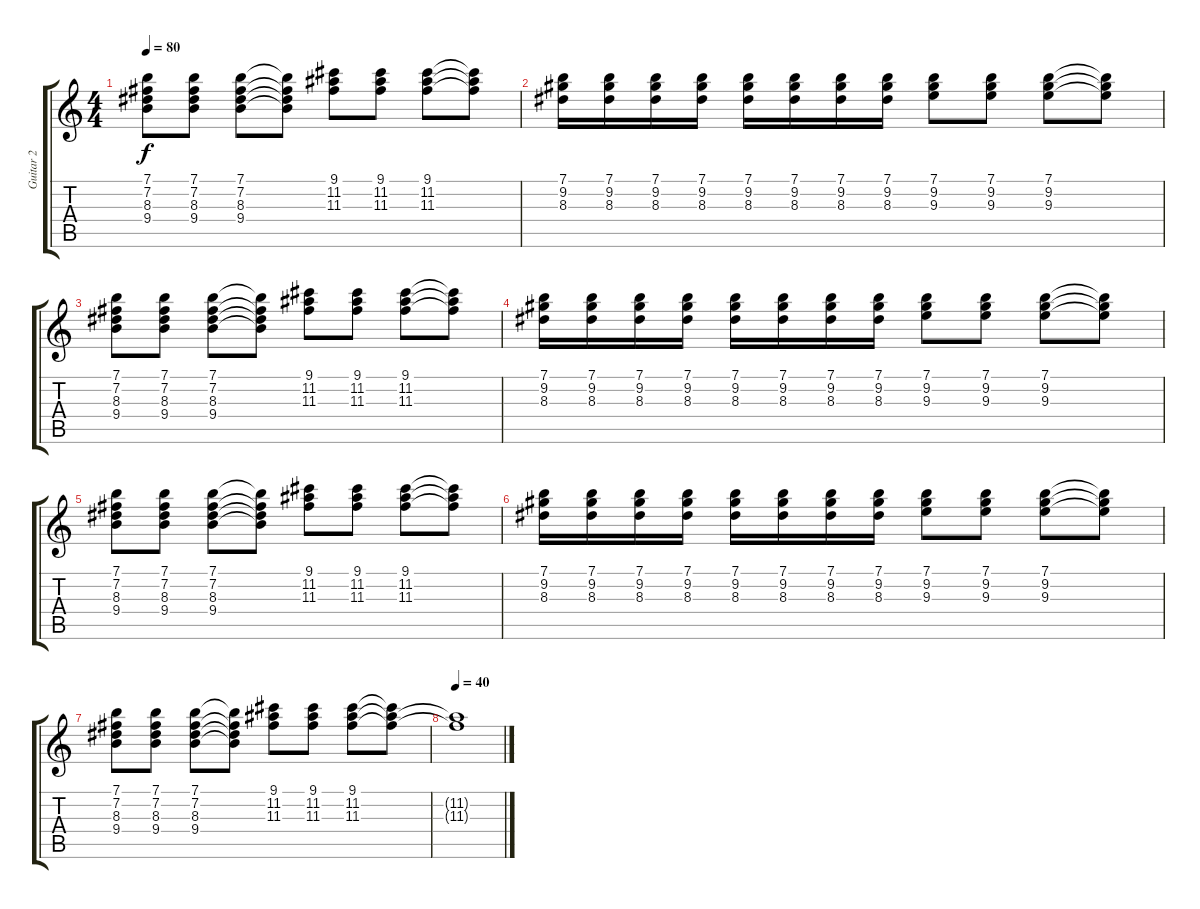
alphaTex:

\track ("Guitar 2" "Guitar 2") {instrument distortionguitar}
\staff {score tabs}
\tuning (E4 B3 G3 D3 A2 E2) {hide}
\ts (4 4)
\tempo 80
\clef g2
\ks c
(7.1 7.2 8.3 9.4).8{dy f} (7.1 7.2 8.3 9.4).8 (7.1 7.2 8.3 9.4).8 (7.1{t} 7.2{t} 8.3{t} 9.4{t}).8 (9.1 11.2 11.3).8 (9.1 11.2 11.3).8 (9.1 11.2 11.3).8 (9.1{t} 11.2{t} 11.3{t}).8 |
(7.1 9.2 8.3).16 (7.1 9.2 8.3).16 (7.1 9.2 8.3).16 (7.1 9.2 8.3).16 (7.1 9.2 8.3).16 (7.1 9.2 8.3).16 (7.1 9.2 8.3).16 (7.1 9.2 8.3).16 (7.1 9.2 9.3).8 (7.1 9.2 9.3).8 (7.1 9.2 9.3).8 (7.1{t} 9.2{t} 9.3{t}).8 |
(7.1 7.2 8.3 9.4).8 (7.1 7.2 8.3 9.4).8 (7.1 7.2 8.3 9.4).8 (7.1{t} 7.2{t} 8.3{t} 9.4{t}).8 (9.1 11.2 11.3).8 (9.1 11.2 11.3).8 (9.1 11.2 11.3).8 (9.1{t} 11.2{t} 11.3{t}).8 |
(7.1 9.2 8.3).16 (7.1 9.2 8.3).16 (7.1 9.2 8.3).16 (7.1 9.2 8.3).16 (7.1 9.2 8.3).16 (7.1 9.2 8.3).16 (7.1 9.2 8.3).16 (7.1 9.2 8.3).16 (7.1 9.2 9.3).8 (7.1 9.2 9.3).8 (7.1 9.2 9.3).8 (7.1{t} 9.2{t} 9.3{t}).8 |
(7.1 7.2 8.3 9.4).8 (7.1 7.2 8.3 9.4).8 (7.1 7.2 8.3 9.4).8 (7.1{t} 7.2{t} 8.3{t} 9.4{t}).8 (9.1 11.2 11.3).8 (9.1 11.2 11.3).8 (9.1 11.2 11.3).8 (9.1{t} 11.2{t} 11.3{t}).8 |
(7.1 9.2 8.3).16 (7.1 9.2 8.3).16 (7.1 9.2 8.3).16 (7.1 9.2 8.3).16 (7.1 9.2 8.3).16 (7.1 9.2 8.3).16 (7.1 9.2 8.3).16 (7.1 9.2 8.3).16 (7.1 9.2 9.3).8 (7.1 9.2 9.3).8 (7.1 9.2 9.3).8 (7.1{t} 9.2{t} 9.3{t}).8 |
(7.1 7.2 8.3 9.4).8 (7.1 7.2 8.3 9.4).8 (7.1 7.2 8.3 9.4).8 (7.1{t} 7.2{t} 8.3{t} 9.4{t}).8 (9.1 11.2 11.3).8 (9.1 11.2 11.3).8 (9.1 11.2 11.3).8 (9.1{t} 11.2{t} 11.3{t}).8 |
\tempo 40
(11.2{t} 11.3{t}).1
